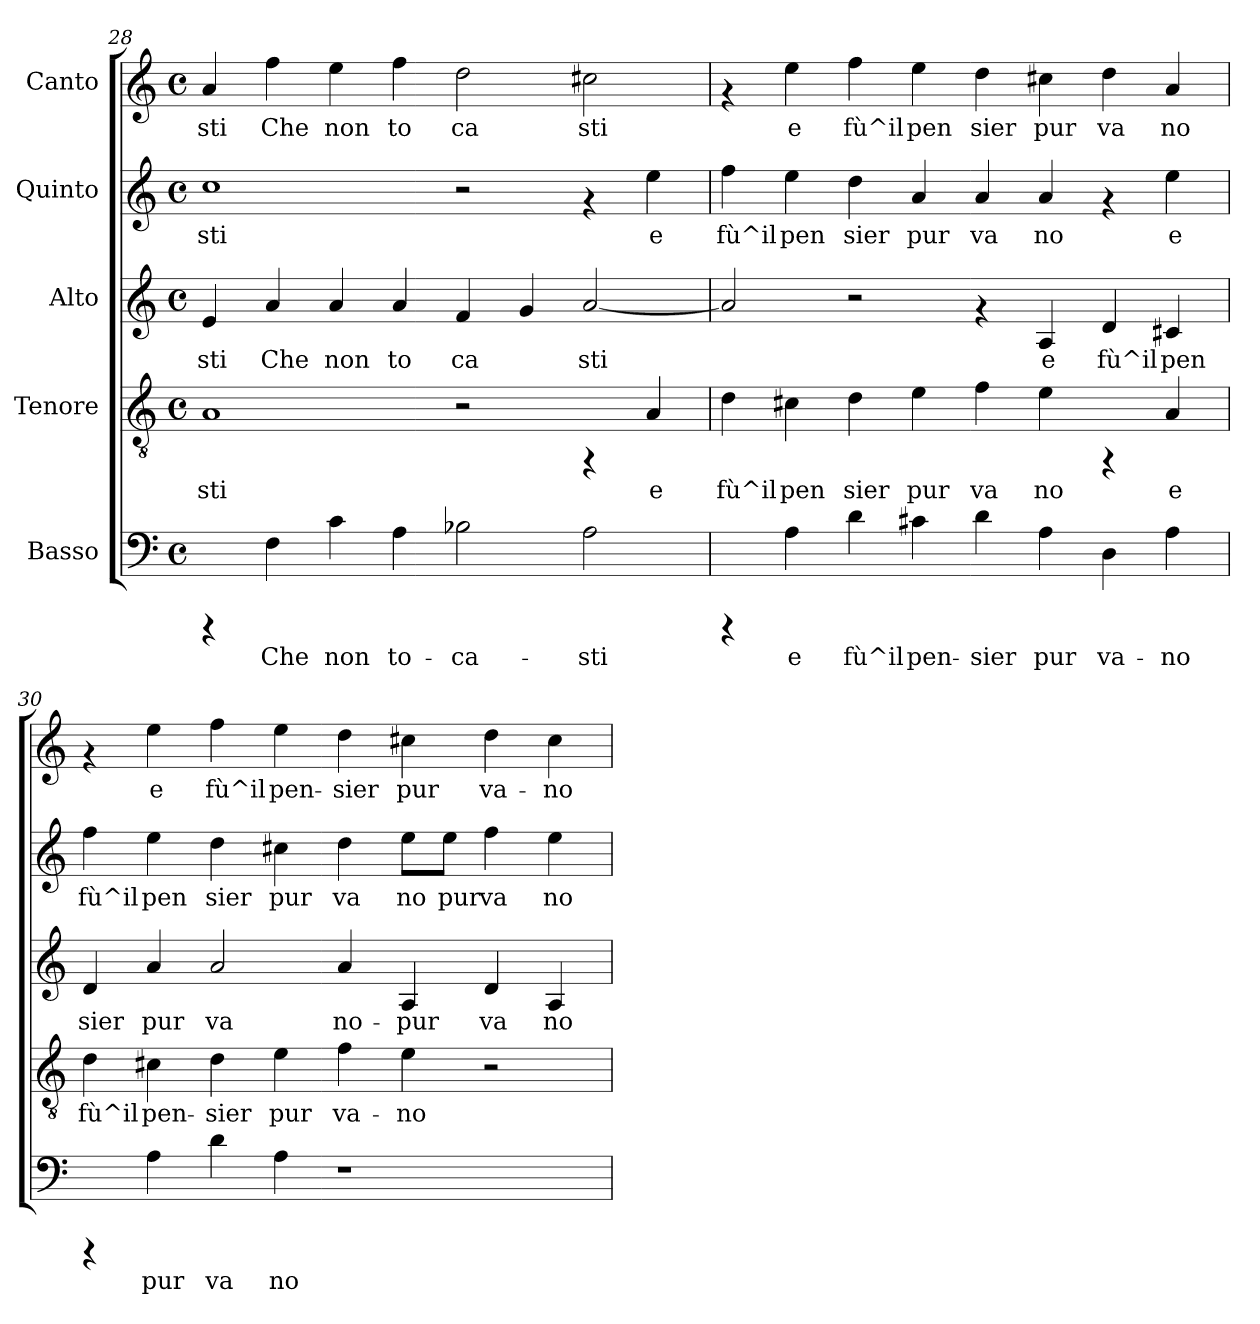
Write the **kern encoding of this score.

**kern	**text	**kern	**text	**kern	**text	**kern	**text	**kern	**text
*part5	*part5	*part4	*part4	*part3	*part3	*part2	*part2	*part1	*part1
*staff5	*staff5	*staff4	*staff4	*staff3	*staff3	*staff2	*staff2	*staff1	*staff1
*I"Basso	*	*I"Tenore	*	*I"Alto	*	*I"Quinto	*	*I"Canto	*
*clefF4	*	*clefGv2	*	*clefG2	*	*clefG2	*	*clefG2	*
*k[]	*	*k[]	*	*k[]	*	*k[]	*	*k[]	*
*C:	*	*C:	*	*C:	*	*C:	*	*C:	*
*M4/4	*	*M4/4	*	*M4/4	*	*M4/4	*	*M4/4	*
*met(c)	*	*met(c)	*	*met(c)	*	*met(c)	*	*met(c)	*
=28	=28	=28	=28	=28	=28	=28	=28	=28	=28
!	!	!	!LO:LY:b:cj	!	!LO:LY:b:cj	!	!LO:LY:b:cj	!	!LO:LY:a:cj
4rCCC	.	1A	sti	4e/	sti	1cc	sti	4a/	sti
!	!LO:LY:b:cj	!	!	!	!LO:LY:b:cj	!	!	!	!LO:LY:a:cj
4F\	Che	.	.	4a/	Che	.	.	4ff\	Che
!	!LO:LY:b:cj	!	!	!	!LO:LY:b:cj	!	!	!	!LO:LY:a:cj
4c\	non	.	.	4a/	non	.	.	4ee\	non
!	!LO:LY:b:cj	!	!	!	!LO:LY:b:cj	!	!	!	!LO:LY:a:cj
4A\	to-	.	.	4a/	to	.	.	4ff\	to
!	!LO:LY:b:cj	!	!	!	!LO:LY:b:cj	!	!	!	!LO:LY:a:cj
2B-X\	-ca-	2r	.	4f/	ca	2r	.	2dd\	ca
!	!	!	!	!	!LO:LY:b:cj	!	!	!	!
.	.	.	.	4g/	.	.	.	.	.
!	!LO:LY:b:cj	!	!	!	!LO:LY:b:cj	!	!	!	!LO:LY:a:cj
2A\	-sti	4rFF	.	[<2a/	sti	4rf	.	2cc#X\	sti
!	!	!	!LO:LY:b:cj	!	!	!	!LO:LY:b:cj	!	!
.	.	4A/	e	.	.	4ee\	e	.	.
=29	=29	=29	=29	=29	=29	=29	=29	=29	=29
!	!	!	!LO:LY:b:cj	!	!LO:LY:b:cj	!	!LO:LY:b:cj	!	!
4rCCC	.	4d\	fù^il	2a/]	.	4ff\	fù^il	4rf	.
!	!LO:LY:b:cj	!	!LO:LY:b:cj	!	!	!	!LO:LY:b:cj	!	!LO:LY:a:cj
4A\	e	4c#X\	pen	.	.	4ee\	pen	4ee\	e
!	!LO:LY:b:cj	!	!LO:LY:b:cj	!	!	!	!LO:LY:b:cj	!	!LO:LY:a:cj
4d\	fù^il	4d\	sier	2r	.	4dd\	sier	4ff\	fù^il
!	!LO:LY:b:cj	!	!LO:LY:b:cj	!	!	!	!LO:LY:b:cj	!	!LO:LY:a:cj
4c#X\	pen-	4e\	pur	.	.	4a/	pur	4ee\	pen
!	!LO:LY:b:cj	!	!LO:LY:b:cj	!	!	!	!LO:LY:b:cj	!	!LO:LY:a:cj
4d\	-sier	4f\	va	4rf	.	4a/	va	4dd\	sier
!	!LO:LY:b:cj	!	!LO:LY:b:cj	!	!LO:LY:b:cj	!	!LO:LY:b:cj	!	!LO:LY:a:cj
4A\	pur	4e\	no	4A/	e	4a/	no	4cc#X\	pur
!	!LO:LY:b:cj	!	!	!	!LO:LY:b:cj	!	!	!	!LO:LY:a:cj
4D\	va-	4rFF	.	4d/	fù^il	4rf	.	4dd\	va
!	!LO:LY:b:cj	!	!LO:LY:b:cj	!	!LO:LY:b:cj	!	!LO:LY:b:cj	!	!LO:LY:a:cj
4A\	-no	4A/	e	4c#X/	pen	4ee\	e	4a>/	no
!!LO:LB:g=z
=30	=30	=30	=30	=30	=30	=30	=30	=30	=30
!	!	!	!LO:LY:b:cj	!	!LO:LY:b:cj	!	!LO:LY:b:cj	!	!
4rCCC	.	4d\	fù^il	4d/	sier	4ff\	fù^il	4rf	.
!	!LO:LY:b:cj	!	!LO:LY:b:cj	!	!LO:LY:b:cj	!	!LO:LY:b:cj	!	!LO:LY:b:cj
4A\	pur	4c#X\	pen-	4a/	pur	4ee\	pen	4ee\	e
!	!LO:LY:b:cj	!	!LO:LY:b:cj	!	!LO:LY:b:cj	!	!LO:LY:b:cj	!	!LO:LY:b:cj
4d\	va	4d\	-sier	2a/	va	4dd\	sier	4ff\	fù^il
!	!LO:LY:b:cj	!	!LO:LY:b:cj	!	!	!	!LO:LY:b:cj	!	!LO:LY:b:cj
4A\	no	4e\	pur	.	.	4cc#X\	pur	4ee\	pen-
!	!	!	!LO:LY:b:cj	!	!LO:LY:b:cj	!	!LO:LY:b:cj	!	!LO:LY:b:cj
1r	.	4f\	va-	4a/	no-	4dd\	va	4dd\	-sier
!	!	!	!LO:LY:b:cj	!	!LO:LY:b:cj	!	!LO:LY:b:cj	!	!LO:LY:b:cj
.	.	4e\	-no	4A/	-pur	8ee\L	no	4cc#X\	pur
!	!	!	!	!	!	!	!LO:LY:b:cj	!	!
.	.	.	.	.	.	8ee\J	pur	.	.
!	!	!	!	!	!LO:LY:b:cj	!	!LO:LY:b:cj	!	!LO:LY:b:cj
.	.	2r	.	4d/	va	4ff\	va	4dd\	va-
!	!	!	!	!	!LO:LY:b:cj	!	!LO:LY:b:cj	!	!LO:LY:b:cj
.	.	.	.	4A/	no	4ee\	no	4cc#\	-no
=	=	=	=	=	=	=	=	=	=
*-	*-	*-	*-	*-	*-	*-	*-	*-	*-
